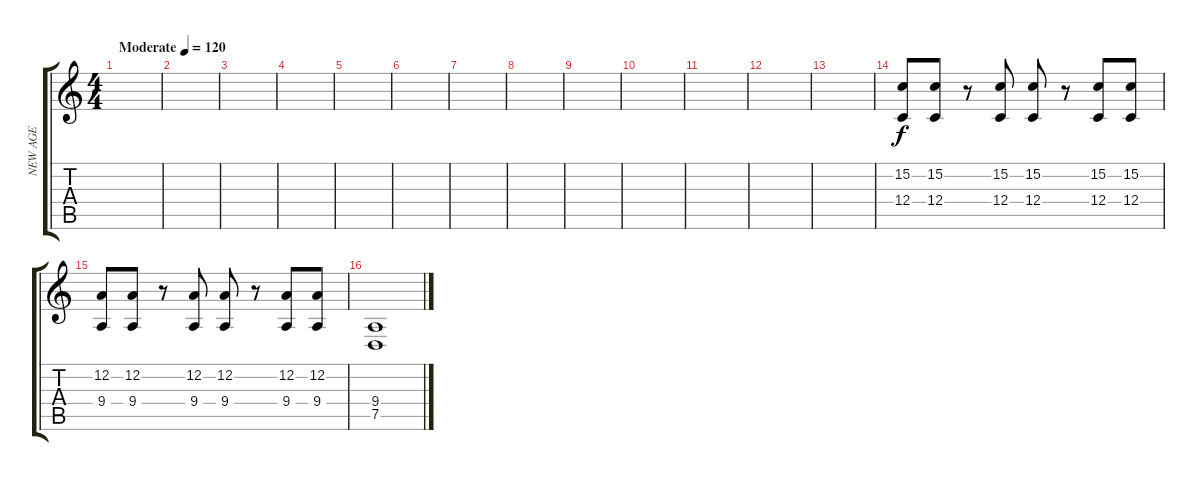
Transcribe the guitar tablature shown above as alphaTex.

\track ("NEW AGE" "NEW AGE") {instrument pad1newage}
\staff {score tabs}
\tuning (D4 A3 F3 C3 G2 D2) {hide}
\ts (4 4)
\tempo (120 "Moderate")
\clef g2
\ks c
|
|
|
|
|
|
|
|
|
|
|
|
|
(15.2 12.4).8 (15.2 12.4).8 r.8{txt ""} (15.2 12.4).8 (15.2 12.4).8 r.8 (15.2 12.4).8 (15.2 12.4).8 |
(12.2 9.4).8 (12.2 9.4).8 r.8 (12.2 9.4).8 (12.2 9.4).8 r.8 (12.2 9.4).8 (12.2 9.4).8 |
(9.4 7.5).1
